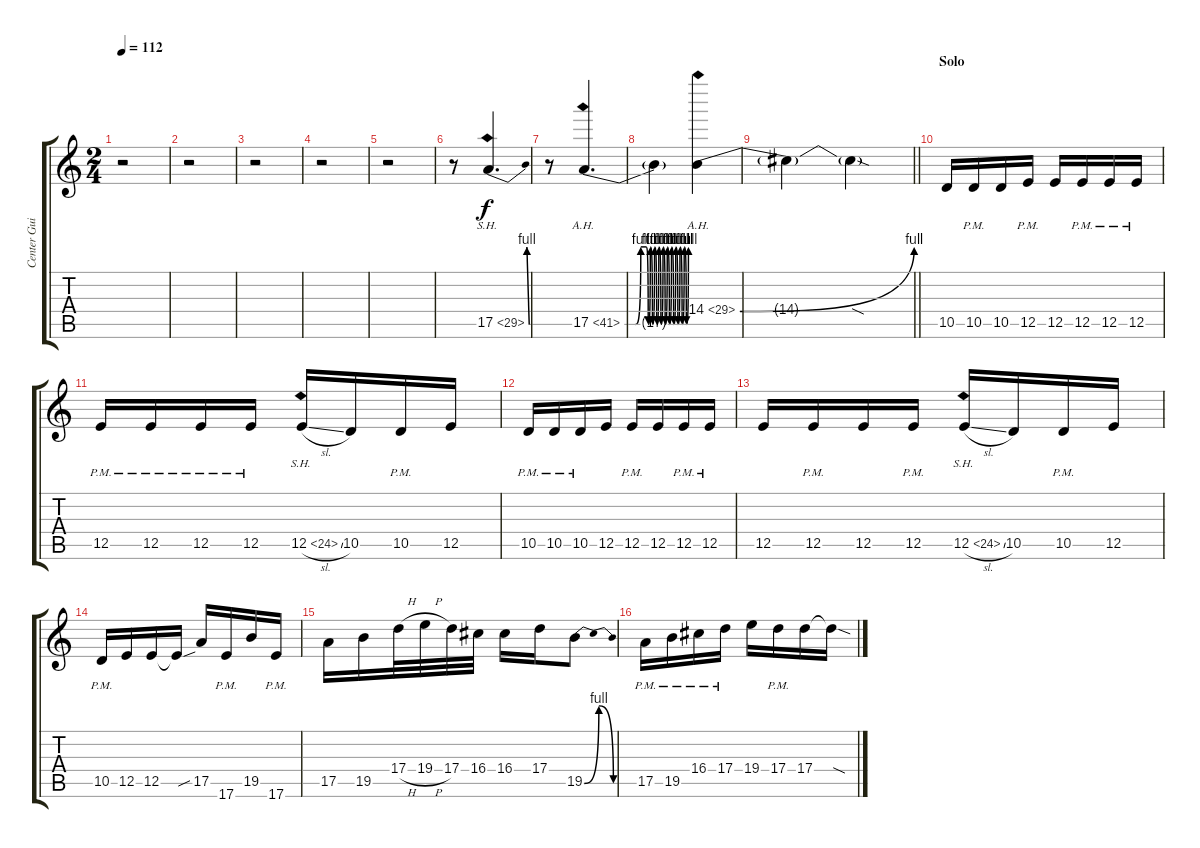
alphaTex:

\track ("Center Guitar I" "Center Gui") {instrument distortionguitar}
\staff {score tabs}
\tuning (B3 Gb3 D3 A2 E2 B1) {hide}
\ts (2 4)
\tempo 112
\clef g2
\ks c
r.2{dy f} |
r.2 |
r.2 |
r.2 |
r.2 |
r.8 17.5{be (bend 0 0 60 4) sh 12}.4{d} |
r.8 17.5{be (custom 0 0 10 0 15 4 20 4 22 0 24 4 26 0 28 4 30 0 32 4 34 0 36 4 38 0 40 4 42 0 44 4 46 0 48 4 50 0 52 4 54 0 56 4 58 0 60 4) ah 24}.4{d} |
17.5{t}.4 14.4{be (bend 0 0 60 4) ah 15}.4 |
\barLineRight lightlight
14.4{t}.4 14.4{sod t}.4 |
\section ("" "Solo")
10.5.16 10.5{pm}.16 10.5.16 12.5{pm}.16 12.5.16 12.5{pm}.16 12.5{pm}.16 12.5{pm}.16 |
12.5{pm}.16 12.5{pm}.16 12.5{pm}.16 12.5{pm}.16 12.5{sh 12 sl}.16 10.5.16 10.5{pm}.16 12.5.16 |
10.5{pm}.16 10.5{pm}.16 10.5{pm}.16 12.5.16 12.5{pm}.16 12.5.16 12.5{pm}.16 12.5{pm}.16 |
12.5.16 12.5{pm}.16 12.5.16 12.5{pm}.16 12.5{sh 12 sl}.16 10.5.16 10.5{pm}.16 12.5.16 |
10.5{pm}.16 12.5.16 12.5.16 12.5{sou t}.16 17.5.16 17.6{pm}.16 19.5.16 17.6{pm}.16 |
17.5.16 19.5.16 17.4{h}.32 19.4{h}.32 17.4.32 16.4.32 16.4.16 17.4.16 19.5{be (bendrelease 0 0 15 4 45 4 60 0)}.8 |
17.5{pm}.16 19.5{pm}.16 16.4{pm}.16 17.4{pm}.16 19.4.16 17.4{pm}.16 17.4.16 17.4{sod t}.16
